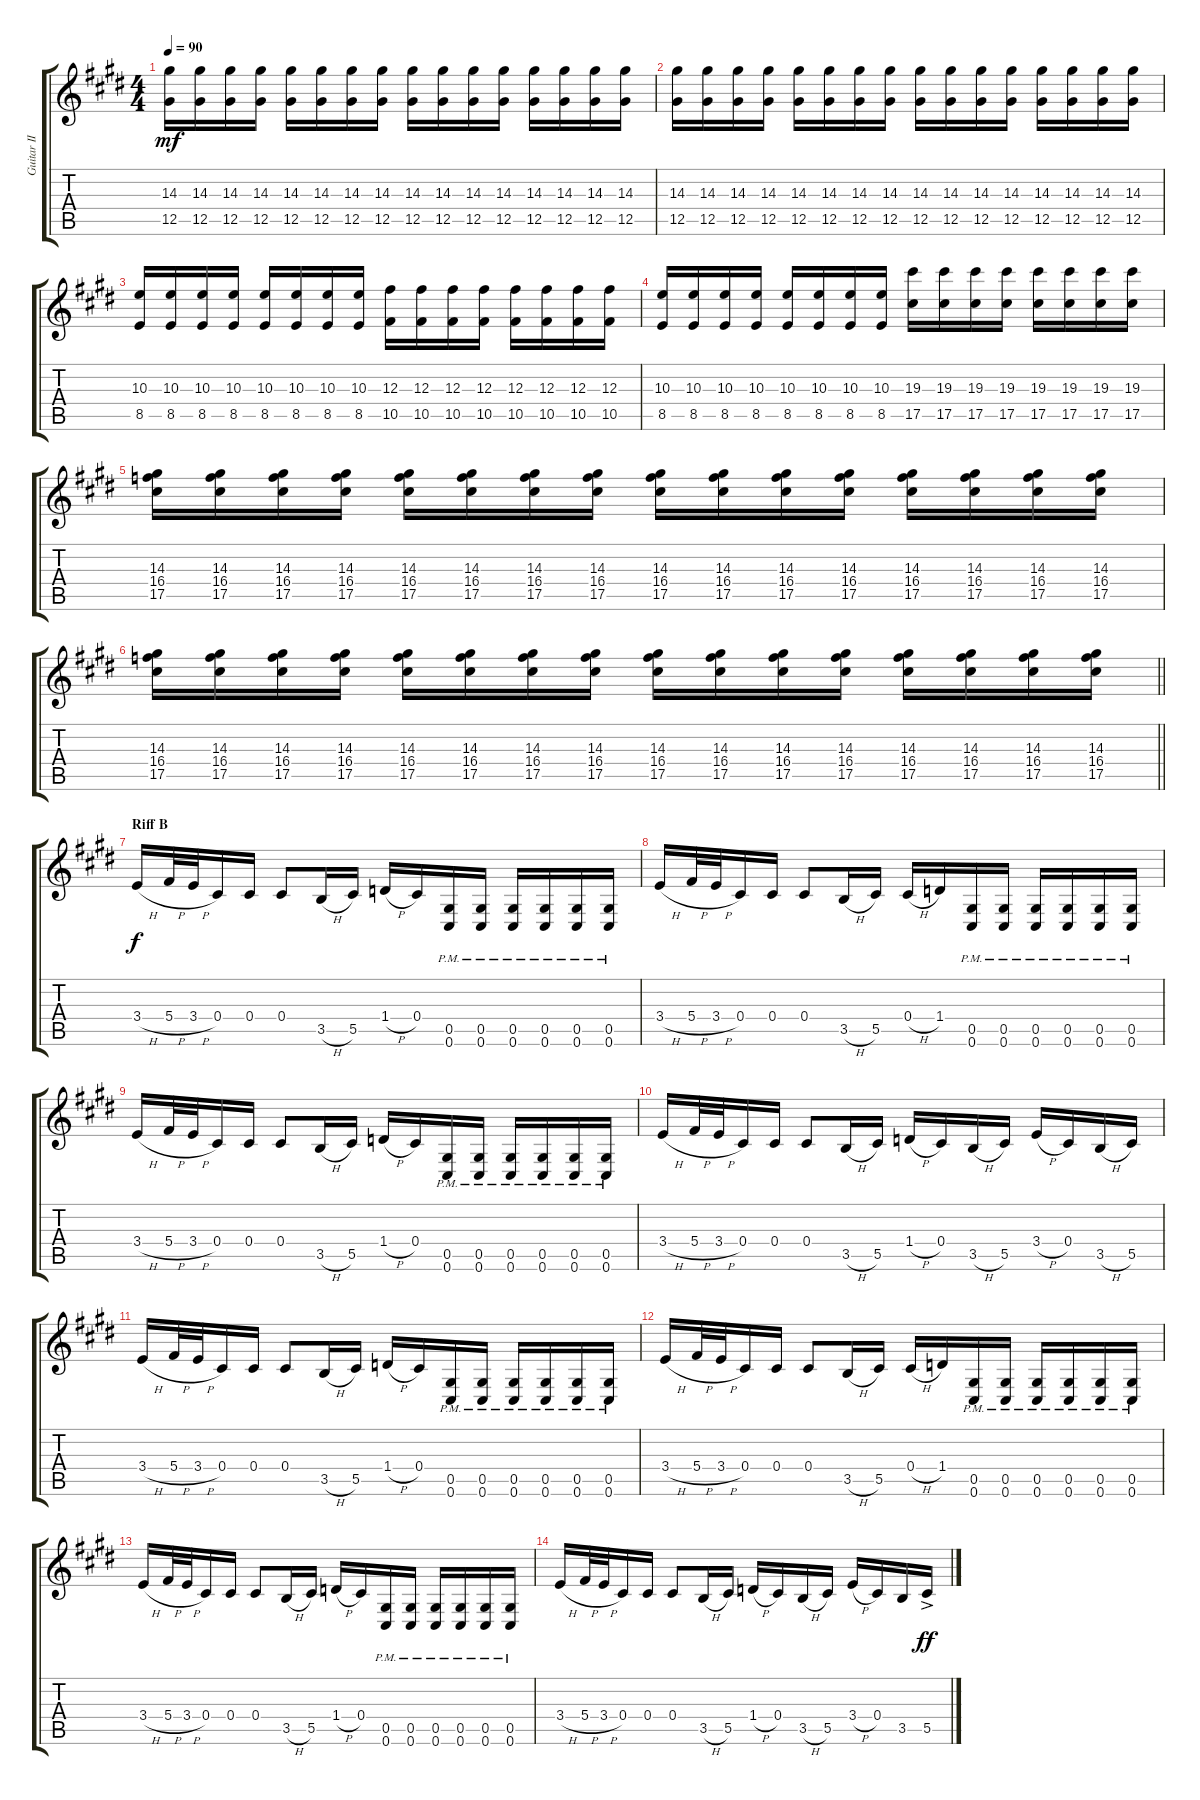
\track ("Guitar II" "Guitar II") {instrument distortionguitar}
\staff {score tabs}
\tuning (Eb4 Bb3 Gb3 Db3 Ab2 Db2) {hide}
\ts (4 4)
\tempo 90
\clef g2
\ks c#minor
(14.3 12.5).16{dy mf} (14.3 12.5).16 (14.3 12.5).16 (14.3 12.5).16 (14.3 12.5).16 (14.3 12.5).16 (14.3 12.5).16 (14.3 12.5).16 (14.3 12.5).16 (14.3 12.5).16 (14.3 12.5).16 (14.3 12.5).16 (14.3 12.5).16 (14.3 12.5).16 (14.3 12.5).16 (14.3 12.5).16 |
(14.3 12.5).16 (14.3 12.5).16 (14.3 12.5).16 (14.3 12.5).16 (14.3 12.5).16 (14.3 12.5).16 (14.3 12.5).16 (14.3 12.5).16 (14.3 12.5).16 (14.3 12.5).16 (14.3 12.5).16 (14.3 12.5).16 (14.3 12.5).16 (14.3 12.5).16 (14.3 12.5).16 (14.3 12.5).16 |
(10.3 8.5).16 (10.3 8.5).16 (10.3 8.5).16 (10.3 8.5).16 (10.3 8.5).16 (10.3 8.5).16 (10.3 8.5).16 (10.3 8.5).16 (12.3 10.5).16 (12.3 10.5).16 (12.3 10.5).16 (12.3 10.5).16 (12.3 10.5).16 (12.3 10.5).16 (12.3 10.5).16 (12.3 10.5).16 |
(10.3 8.5).16 (10.3 8.5).16 (10.3 8.5).16 (10.3 8.5).16 (10.3 8.5).16 (10.3 8.5).16 (10.3 8.5).16 (10.3 8.5).16 (19.3 17.5).16 (19.3 17.5).16 (19.3 17.5).16 (19.3 17.5).16 (19.3 17.5).16 (19.3 17.5).16 (19.3 17.5).16 (19.3 17.5).16 |
(14.3 16.4 17.5).16{volume 11} (14.3 16.4 17.5).16 (14.3 16.4 17.5).16 (14.3 16.4 17.5).16 (14.3 16.4 17.5).16 (14.3 16.4 17.5).16 (14.3 16.4 17.5).16 (14.3 16.4 17.5).16 (14.3 16.4 17.5).16 (14.3 16.4 17.5).16 (14.3 16.4 17.5).16 (14.3 16.4 17.5).16 (14.3 16.4 17.5).16 (14.3 16.4 17.5).16 (14.3 16.4 17.5).16 (14.3 16.4 17.5).16 |
\barLineRight lightlight
(14.3 16.4 17.5).16 (14.3 16.4 17.5).16 (14.3 16.4 17.5).16 (14.3 16.4 17.5).16 (14.3 16.4 17.5).16 (14.3 16.4 17.5).16 (14.3 16.4 17.5).16 (14.3 16.4 17.5).16 (14.3 16.4 17.5).16 (14.3 16.4 17.5).16 (14.3 16.4 17.5).16 (14.3 16.4 17.5).16 (14.3 16.4 17.5).16 (14.3 16.4 17.5).16 (14.3 16.4 17.5).16 (14.3 16.4 17.5).16 |
\section ("" "Riff B")
3.4{h}.16{dy f volume 14 balance 14} 5.4{h}.32 3.4{h}.32 0.4.16 0.4.16 0.4.8 3.5{h}.16 5.5.16 1.4{h}.16 0.4.16 (0.5{pm} 0.6{pm}).16 (0.5{pm} 0.6{pm}).16 (0.5{pm} 0.6{pm}).16 (0.5{pm} 0.6{pm}).16 (0.5{pm} 0.6{pm}).16 (0.5{pm} 0.6{pm}).16 |
3.4{h}.16 5.4{h}.32 3.4{h}.32 0.4.16 0.4.16 0.4.8 3.5{h}.16 5.5.16 0.4{h}.16 1.4.16 (0.5{pm} 0.6{pm}).16 (0.5{pm} 0.6{pm}).16 (0.5{pm} 0.6{pm}).16 (0.5{pm} 0.6{pm}).16 (0.5{pm} 0.6{pm}).16 (0.5{pm} 0.6{pm}).16 |
3.4{h}.16 5.4{h}.32 3.4{h}.32 0.4.16 0.4.16 0.4.8 3.5{h}.16 5.5.16 1.4{h}.16 0.4.16 (0.5{pm} 0.6{pm}).16 (0.5{pm} 0.6{pm}).16 (0.5{pm} 0.6{pm}).16 (0.5{pm} 0.6{pm}).16 (0.5{pm} 0.6{pm}).16 (0.5{pm} 0.6{pm}).16 |
3.4{h}.16 5.4{h}.32 3.4{h}.32 0.4.16 0.4.16 0.4.8 3.5{h}.16 5.5.16 1.4{h}.16 0.4.16 3.5{h}.16 5.5.16 3.4{h}.16 0.4.16 3.5{h}.16 5.5.16 |
3.4{h}.16 5.4{h}.32 3.4{h}.32 0.4.16 0.4.16 0.4.8 3.5{h}.16 5.5.16 1.4{h}.16 0.4.16 (0.5{pm} 0.6{pm}).16 (0.5{pm} 0.6{pm}).16 (0.5{pm} 0.6{pm}).16 (0.5{pm} 0.6{pm}).16 (0.5{pm} 0.6{pm}).16 (0.5{pm} 0.6{pm}).16 |
3.4{h}.16 5.4{h}.32 3.4{h}.32 0.4.16 0.4.16 0.4.8 3.5{h}.16 5.5.16 0.4{h}.16 1.4.16 (0.5{pm} 0.6{pm}).16 (0.5{pm} 0.6{pm}).16 (0.5{pm} 0.6{pm}).16 (0.5{pm} 0.6{pm}).16 (0.5{pm} 0.6{pm}).16 (0.5{pm} 0.6{pm}).16 |
3.4{h}.16 5.4{h}.32 3.4{h}.32 0.4.16 0.4.16 0.4.8 3.5{h}.16 5.5.16 1.4{h}.16 0.4.16 (0.5{pm} 0.6{pm}).16 (0.5{pm} 0.6{pm}).16 (0.5{pm} 0.6{pm}).16 (0.5{pm} 0.6{pm}).16 (0.5{pm} 0.6{pm}).16 (0.5{pm} 0.6{pm}).16 |
3.4{h}.16 5.4{h}.32 3.4{h}.32 0.4.16 0.4.16 0.4.8 3.5{h}.16 5.5.16 1.4{h}.16 0.4.16 3.5{h}.16 5.5.16 3.4{h}.16 0.4.16 3.5.16 5.5{ac}.16{dy ff}
